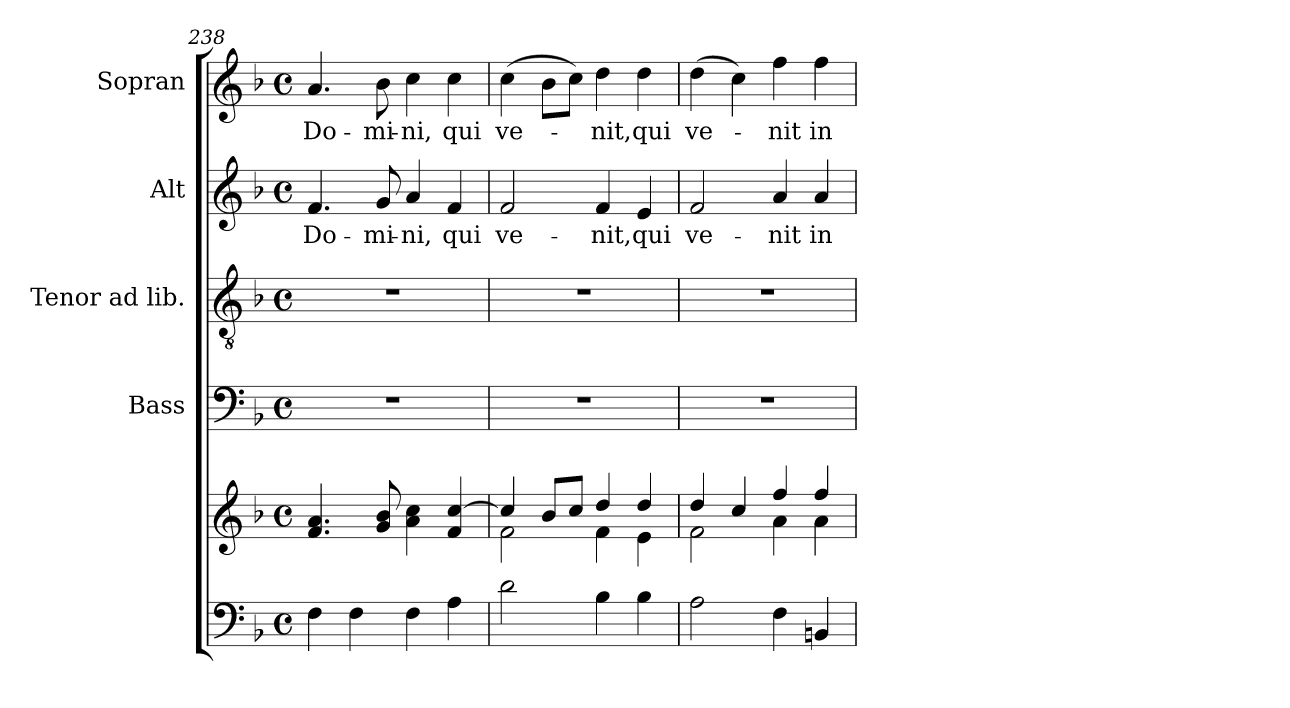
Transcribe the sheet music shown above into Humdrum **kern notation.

**kern	**kern	**kern	**kern	**kern	**text	**kern	**text
*part5	*part5	*part4	*part3	*part2	*part2	*part1	*part1
*staff6	*staff5	*staff4	*staff3	*staff2	*staff2	*staff1	*staff1
*	*	*I"Bass	*I"Tenor ad lib.	*I"Alt	*	*I"Sopran	*
*	*	*I'B.	*I'T.	*I'A.	*	*I'S.	*
*clefF4	*clefG2	*clefF4	*clefGv2	*clefG2	*	*clefG2	*
*k[b-]	*k[b-]	*k[b-]	*k[b-]	*k[b-]	*	*k[b-]	*
*F:	*F:	*F:	*F:	*F:	*	*F:	*
*M4/4	*M4/4	*M4/4	*M4/4	*M4/4	*	*M4/4	*
*met(c)	*met(c)	*met(c)	*met(c)	*met(c)	*	*met(c)	*
=238	=238	=238	=238	=238	=238	=238	=238
!	!	!	!	!	!LO:LY:b	!	!LO:LY:b
4F\	4.f/ 4.a/	1r	1r	4.f/	Do-	4.a/	Do-
4F\	.	.	.	.	.	.	.
!	!	!	!	!	!LO:LY:b	!	!LO:LY:b
.	8g/ 8b-/	.	.	8g/	-mi-	8b-\	-mi-
!	!	!	!	!	!LO:LY:b	!	!LO:LY:b
4F\	4a\ 4cc\	.	.	4a/	-ni,	4cc\	-ni,
!	!	!	!	!	!LO:LY:b	!	!LO:LY:b
4A\	4f/ [>4cc/	.	.	4f/	qui	4cc\	qui
=239	=239	=239	=239	=239	=239	=239	=239
*	*^	*	*	*	*	*	*
!	!	!	!	!	!	!LO:LY:b	!	!LO:LY:b
2d\	4cc/]	2f\	1r	1r	2f/	ve-	(>4cc\	ve-
.	8b-/L	.	.	.	.	.	8b-\L	.
.	8cc/J	.	.	.	.	.	8cc\J)	.
!	!	!	!	!	!	!LO:LY:b	!	!LO:LY:b
4B-\	4dd/	4f\	.	.	4f/	-nit,	4dd\	-nit,
!	!	!	!	!	!	!LO:LY:b	!	!LO:LY:b
4B-\	4dd/	4e\	.	.	4e/	qui	4dd\	qui
=240	=240	=240	=240	=240	=240	=240	=240	=240
!	!	!	!	!	!	!LO:LY:b	!	!LO:LY:b
2A\	4dd/	2f\	1r	1r	2f/	ve-	(>4dd\	ve-
.	4cc/	.	.	.	.	.	4cc\)	.
!	!	!	!	!	!	!LO:LY:b	!	!LO:LY:b
4F\	4ff/	4a\	.	.	4a/	-nit	4ff\	-nit
!	!	!	!	!	!	!LO:LY:b	!	!LO:LY:b
4BBn/	4ff/	4a\	.	.	4a/	in	4ff\	in
*	*v	*v	*	*	*	*	*	*
=	=	=	=	=	=	=	=
*-	*-	*-	*-	*-	*-	*-	*-
